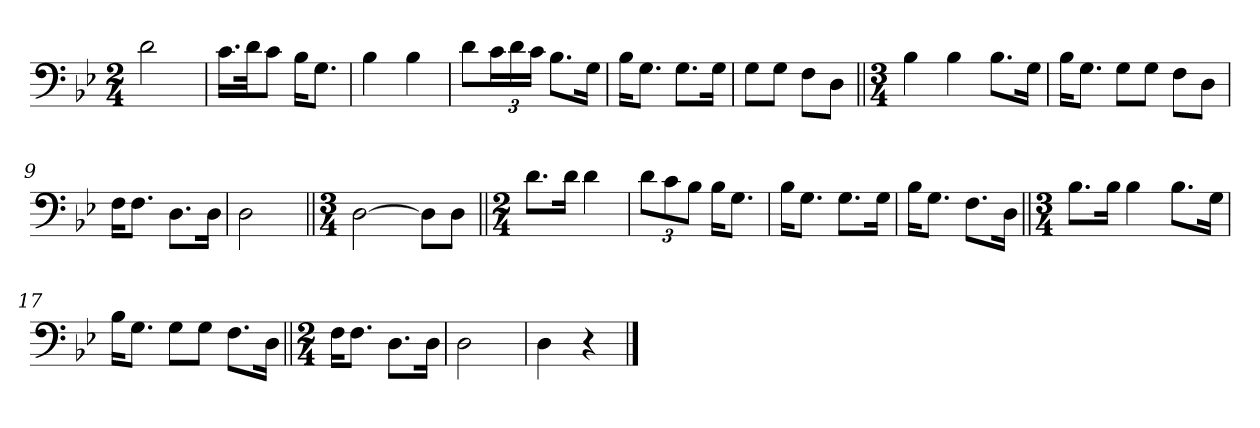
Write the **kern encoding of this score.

**kern
*part1
*staff1
*clefF4
*k[b-e-]
*B-:
*M2/4
*MM58
=1
2d\
=2
16.c\LL
32d\JK
8c\J
16B-\KL
8.G\J
=3
4B-\
4B-\
=4
8d\L
*Xbrackettup
24c\L
24d\
24c\JJ
8.B-\L
16G\Jk
=5
16B-\KL
8.G\J
8.G\L
16G\Jk
=6
8G\L
8G\J
8F\L
8D\J
=7||
*M3/4
4B-\
4B-\
8.B-\L
16G\Jk
=8
16B-\KL
8.G\J
8G\L
8G\J
8F\L
8D\J
=9
16F\KL
8.F\J
8.D\L
16D\Jk
!!LO:LB:g=z
=10
2D\
=11||
*M3/4
[2D\
8D\L]
8D\J
=12||
*M2/4
8.d\L
16d\Jk
4d\
=13
12d\L
12c\
12B-\J
16B-\KL
8.G\J
=14
16B-\KL
8.G\J
8.G\L
16G\Jk
=15
16B-\KL
8.G\J
8.F\L
16D\Jk
=16||
*M3/4
8.B-\L
16B-\Jk
4B-\
8.B-\L
16G\Jk
=17
16B-\KL
8.G\J
8G\L
8G\J
8.F\L
16D\Jk
!!LO:LB:g=z
=18||
*M2/4
16F\KL
8.F\J
8.D\L
16D\Jk
=19
2D\
=20
4D\
4r
==
*-
